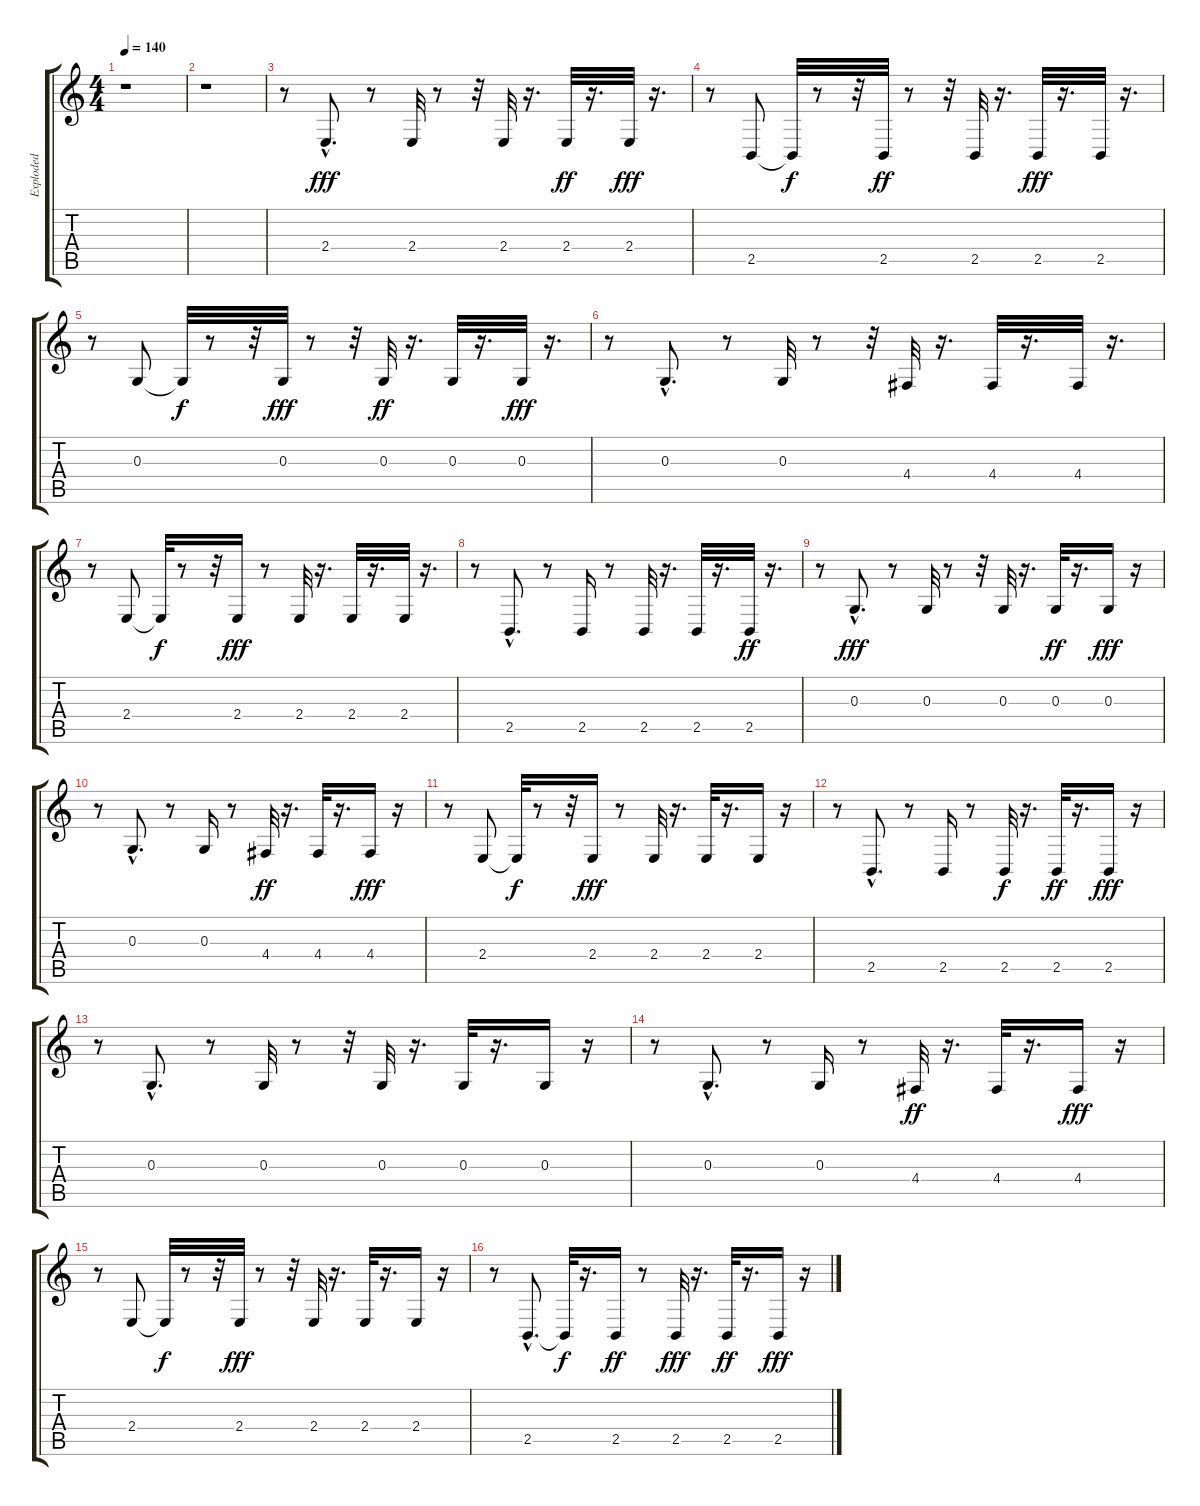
\track ("Exploded" "Exploded") {instrument lead8bassandlead}
\staff {score tabs}
\tuning (E4 B3 G3 D3 A2 E2) {hide}
\ts (4 4)
\tempo 140
\clef g2
\ks c
r.1{dy f} |
r.1 |
r.8 2.4{hac}.8{d dy fff} r.8 2.4.32 r.8 r.32 2.4.32 r.16{d} 2.4.32{dy ff} r.16{d} 2.4.32{dy fff} r.16{d} |
r.8 2.5.8 2.5{t}.32{dy f} r.8 r.32 2.5.32{dy ff} r.8 r.32 2.5.32 r.16{d} 2.5.32{dy fff} r.16{d} 2.5.32 r.16{d} |
r.8 0.3.8 0.3{t}.32{dy f} r.8 r.32 0.3.32{dy fff} r.8 r.32 0.3.32{dy ff} r.16{d} 0.3.32 r.16{d} 0.3.32{dy fff} r.16{d} |
r.8 0.3{hac}.8{d} r.8 0.3.32 r.8 r.32 4.4.32 r.16{d} 4.4.32 r.16{d} 4.4.32 r.16{d} |
r.8 2.4.8 2.4{t}.32{dy f} r.8 r.32 2.4.16{dy fff} r.8 2.4.32 r.16{d} 2.4.32 r.16{d} 2.4.32 r.16{d} |
r.8 2.5{hac}.8{d} r.8 2.5.16 r.8 2.5.32 r.16{d} 2.5.32 r.16{d} 2.5.32{dy ff} r.16{d} |
r.8 0.3{hac}.8{d dy fff} r.8 0.3.32 r.8 r.32 0.3.32 r.16{d} 0.3.32{dy ff} r.16{d} 0.3.16{dy fff} r.16 |
r.8 0.3{hac}.8{d} r.8 0.3.16 r.8 4.4.32{dy ff} r.16{d} 4.4.32 r.16{d} 4.4.16{dy fff} r.16 |
r.8 2.4.8 2.4{t}.32{dy f} r.8 r.32 2.4.16{dy fff} r.8 2.4.32 r.16{d} 2.4.32 r.16{d} 2.4.16 r.16 |
r.8 2.5{hac}.8{d} r.8 2.5.16 r.8 2.5.32{dy f} r.16{d} 2.5.32{dy ff} r.16{d} 2.5.16{dy fff} r.16 |
r.8 0.3{hac}.8{d} r.8 0.3.32 r.8 r.32 0.3.32 r.16{d} 0.3.32 r.16{d} 0.3.16 r.16 |
r.8 0.3{hac}.8{d} r.8 0.3.16 r.8 4.4.32{dy ff} r.16{d} 4.4.32 r.16{d} 4.4.16{dy fff} r.16 |
r.8 2.4.8 2.4{t}.32{dy f} r.8 r.32 2.4.32{dy fff} r.8 r.32 2.4.32 r.16{d} 2.4.32 r.16{d} 2.4.16 r.16 |
r.8 2.5{hac}.8{d} 2.5{t}.32{dy f} r.16{d} 2.5.16{dy ff} r.8 2.5.32{dy fff} r.16{d} 2.5.32{dy ff} r.16{d} 2.5.16{dy fff} r.16
